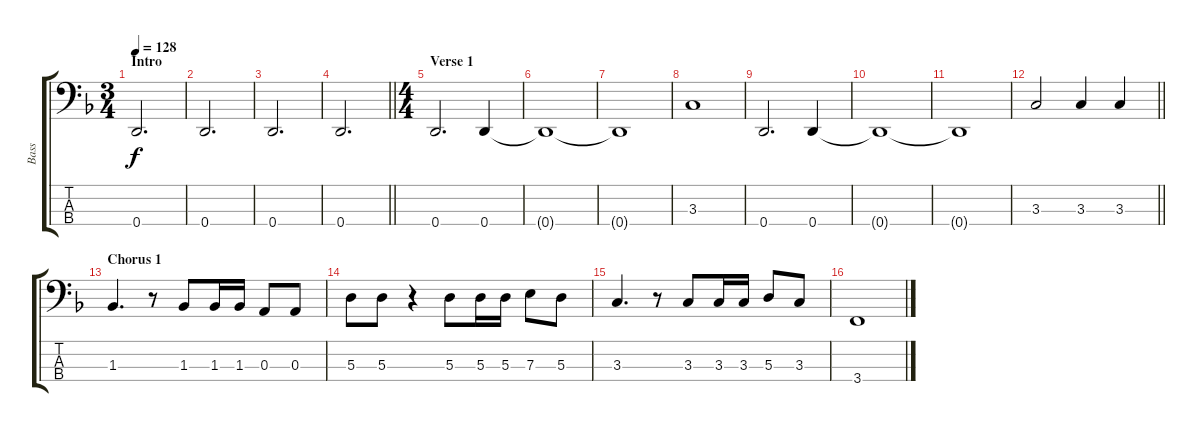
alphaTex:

\track ("Bass" "Bass") {instrument electricbassfinger}
\staff {score tabs}
\tuning (G2 D2 A1 D1) {hide}
\ts (3 4)
\section ("" "Intro")
\tempo 128
\clef f4
\ks f
0.4.2{d dy f instrument electricbassfinger} |
0.4.2{d} |
0.4.2{d} |
\barLineRight lightlight
0.4.2{d} |
\ts (4 4)
\section ("" "Verse 1")
0.4.2{d} 0.4.4 |
0.4{t}.1 |
0.4{t}.1 |
3.3.1 |
0.4.2{d} 0.4.4 |
0.4{t}.1 |
0.4{t}.1 |
\barLineRight lightlight
3.3.2 3.3.4 3.3.4 |
\section ("" "Chorus 1")
1.3.4{d} r.8 1.3.8 1.3.16 1.3.16 0.3.8 0.3.8 |
5.3.8 5.3.8 r.4 5.3.8 5.3.16 5.3.16 7.3.8 5.3.8 |
3.3.4{d} r.8 3.3.8 3.3.16 3.3.16 5.3.8 3.3.8 |
3.4.1
